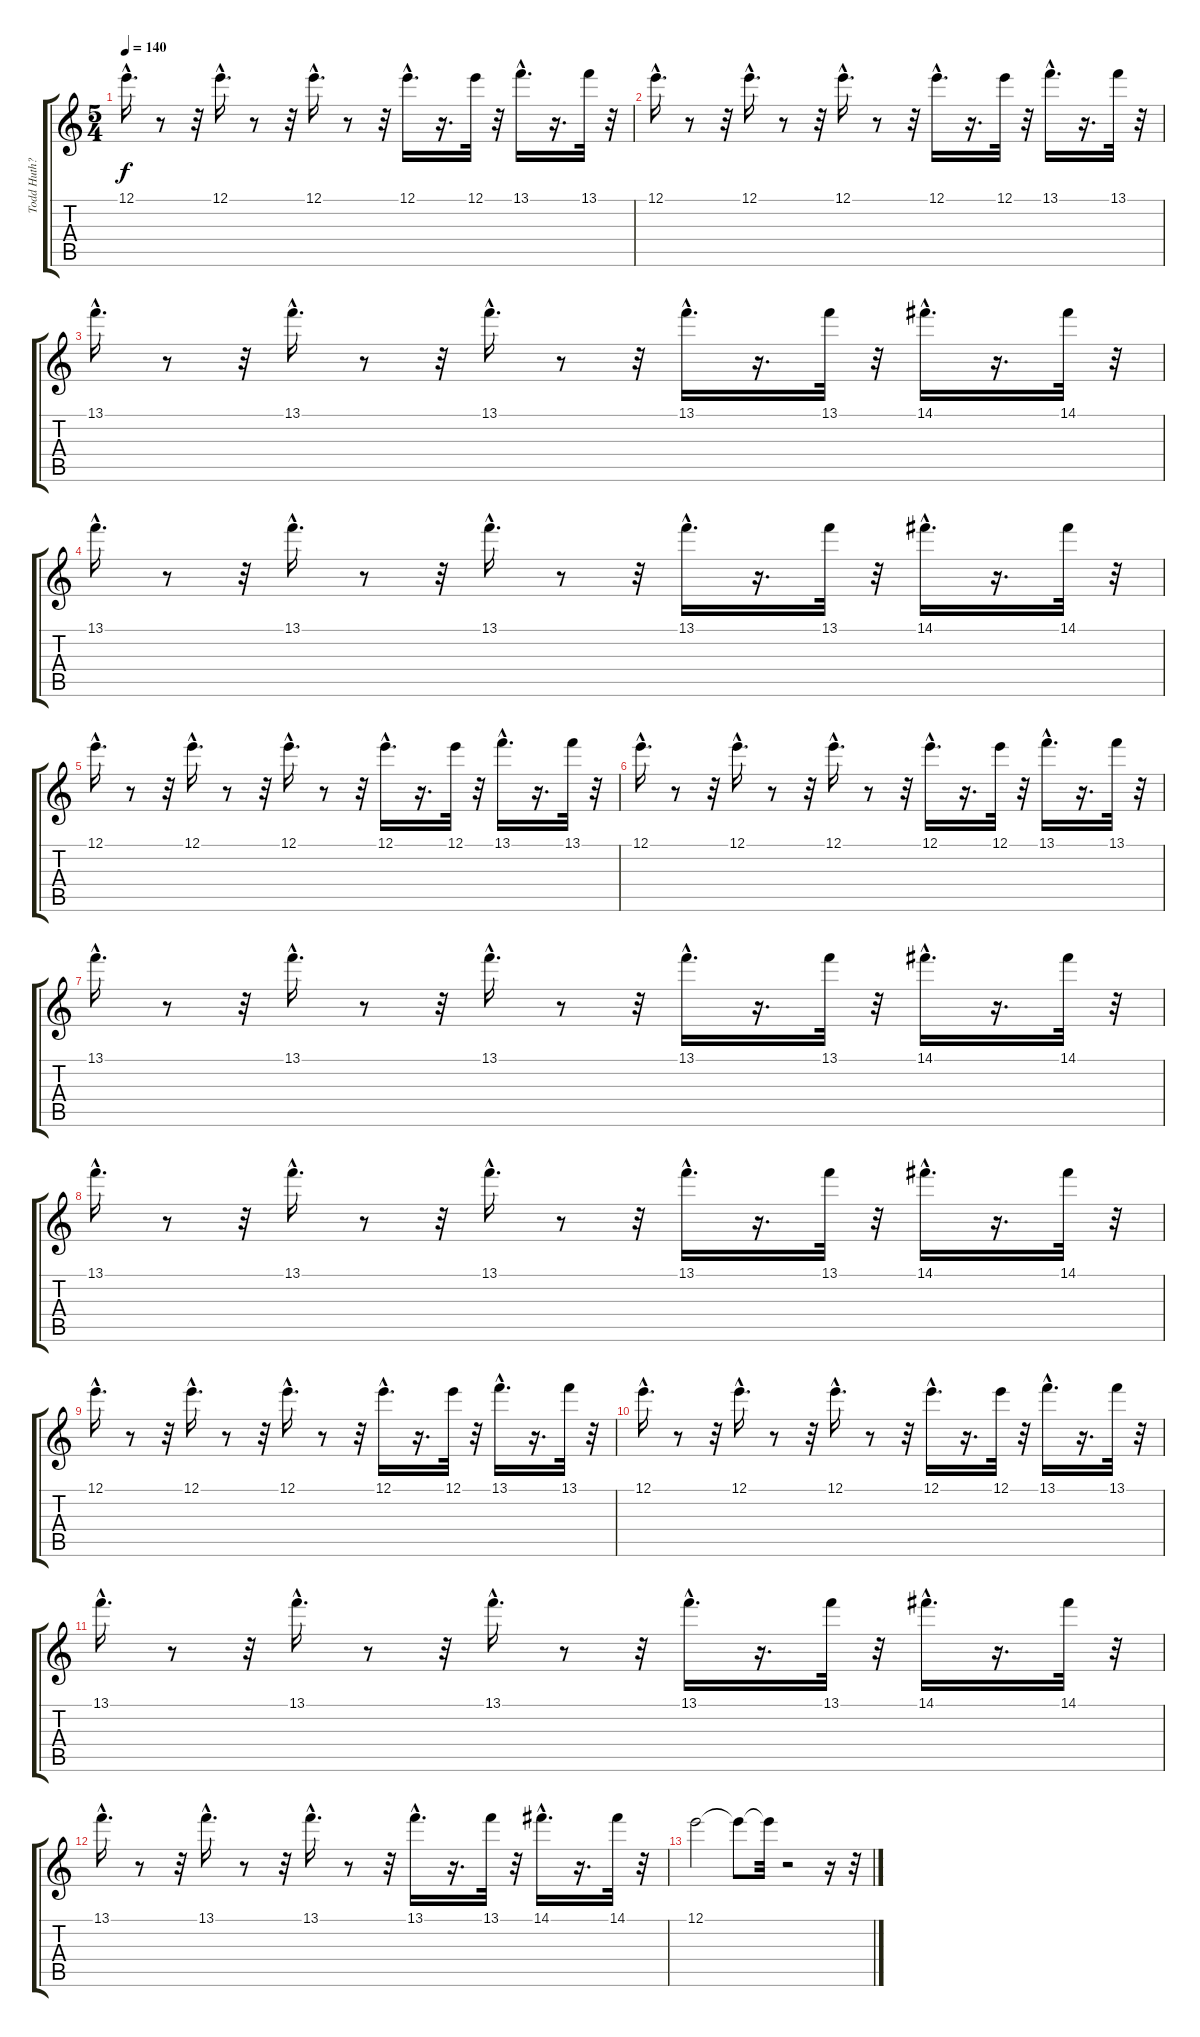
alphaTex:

\track ("Todd Huth?" "Todd Huth?") {instrument electricguitarjazz}
\staff {score tabs}
\tuning (E4 B3 G3 D3 A2 E2) {hide}
\ts (5 4)
\tempo 140
\clef g2
\ks c
12.1{hac}.16{d dy f instrument electricguitarjazz} r.8 r.32 12.1{hac}.16{d} r.8 r.32 12.1{hac}.16{d} r.8 r.32 12.1{hac}.16{d} r.16{d} 12.1.32 r.32 13.1{hac}.16{d} r.16{d} 13.1.32 r.32 |
12.1{hac}.16{d} r.8 r.32 12.1{hac}.16{d} r.8 r.32 12.1{hac}.16{d} r.8 r.32 12.1{hac}.16{d} r.16{d} 12.1.32 r.32 13.1{hac}.16{d} r.16{d} 13.1.32 r.32 |
13.1{hac}.16{d} r.8 r.32 13.1{hac}.16{d} r.8 r.32 13.1{hac}.16{d} r.8 r.32 13.1{hac}.16{d} r.16{d} 13.1.32 r.32 14.1{hac}.16{d} r.16{d} 14.1.32 r.32 |
13.1{hac}.16{d} r.8 r.32 13.1{hac}.16{d} r.8 r.32 13.1{hac}.16{d} r.8 r.32 13.1{hac}.16{d} r.16{d} 13.1.32 r.32 14.1{hac}.16{d} r.16{d} 14.1.32 r.32 |
12.1{hac}.16{d} r.8 r.32 12.1{hac}.16{d} r.8 r.32 12.1{hac}.16{d} r.8 r.32 12.1{hac}.16{d} r.16{d} 12.1.32 r.32 13.1{hac}.16{d} r.16{d} 13.1.32 r.32 |
12.1{hac}.16{d} r.8 r.32 12.1{hac}.16{d} r.8 r.32 12.1{hac}.16{d} r.8 r.32 12.1{hac}.16{d} r.16{d} 12.1.32 r.32 13.1{hac}.16{d} r.16{d} 13.1.32 r.32 |
13.1{hac}.16{d} r.8 r.32 13.1{hac}.16{d} r.8 r.32 13.1{hac}.16{d} r.8 r.32 13.1{hac}.16{d} r.16{d} 13.1.32 r.32 14.1{hac}.16{d} r.16{d} 14.1.32 r.32 |
13.1{hac}.16{d} r.8 r.32 13.1{hac}.16{d} r.8 r.32 13.1{hac}.16{d} r.8 r.32 13.1{hac}.16{d} r.16{d} 13.1.32 r.32 14.1{hac}.16{d} r.16{d} 14.1.32 r.32 |
12.1{hac}.16{d} r.8 r.32 12.1{hac}.16{d} r.8 r.32 12.1{hac}.16{d} r.8 r.32 12.1{hac}.16{d} r.16{d} 12.1.32 r.32 13.1{hac}.16{d} r.16{d} 13.1.32 r.32 |
12.1{hac}.16{d} r.8 r.32 12.1{hac}.16{d} r.8 r.32 12.1{hac}.16{d} r.8 r.32 12.1{hac}.16{d} r.16{d} 12.1.32 r.32 13.1{hac}.16{d} r.16{d} 13.1.32 r.32 |
13.1{hac}.16{d} r.8 r.32 13.1{hac}.16{d} r.8 r.32 13.1{hac}.16{d} r.8 r.32 13.1{hac}.16{d} r.16{d} 13.1.32 r.32 14.1{hac}.16{d} r.16{d} 14.1.32 r.32 |
13.1{hac}.16{d} r.8 r.32 13.1{hac}.16{d} r.8 r.32 13.1{hac}.16{d} r.8 r.32 13.1{hac}.16{d} r.16{d} 13.1.32 r.32 14.1{hac}.16{d} r.16{d} 14.1.32 r.32 |
12.1.2 12.1{t}.8 12.1{t}.32 r.2 r.16 r.32
